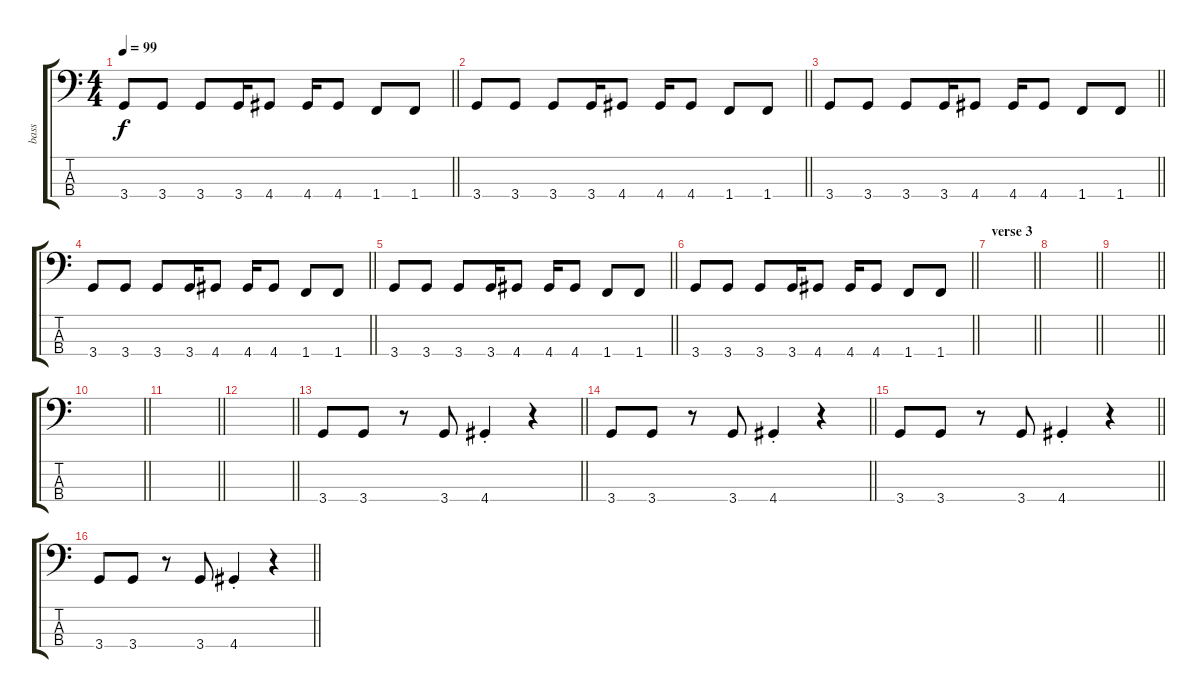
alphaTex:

\track ("bass " "bass ") {instrument electricbassfinger}
\staff {score tabs}
\tuning (G2 D2 A1 E1) {hide}
\ts (4 4)
\tempo 99
\clef f4
\barLineRight lightlight
\ks c
3.4.8{dy f} 3.4.8 3.4.8 3.4.16 4.4.8 4.4.16 4.4.8 1.4.8 1.4.8 |
\barLineRight lightlight
3.4.8 3.4.8 3.4.8 3.4.16 4.4.8 4.4.16 4.4.8 1.4.8 1.4.8 |
\barLineRight lightlight
3.4.8 3.4.8 3.4.8 3.4.16 4.4.8 4.4.16 4.4.8 1.4.8 1.4.8 |
\barLineRight lightlight
3.4.8 3.4.8 3.4.8 3.4.16 4.4.8 4.4.16 4.4.8 1.4.8 1.4.8 |
\barLineRight lightlight
3.4.8 3.4.8 3.4.8 3.4.16 4.4.8 4.4.16 4.4.8 1.4.8 1.4.8 |
\barLineRight lightlight
3.4.8 3.4.8 3.4.8 3.4.16 4.4.8 4.4.16 4.4.8 1.4.8 1.4.8 |
\section ("" "verse 3")
\barLineRight lightlight
|
\barLineRight lightlight
|
\barLineRight lightlight
|
\barLineRight lightlight
|
\barLineRight lightlight
|
\barLineRight lightlight
|
\barLineRight lightlight
3.4.8{volume 16} 3.4.8 r.8 3.4.8 4.4{st}.4 r.4 |
\barLineRight lightlight
3.4.8 3.4.8 r.8 3.4.8 4.4{st}.4 r.4 |
\barLineRight lightlight
3.4.8 3.4.8 r.8 3.4.8 4.4{st}.4 r.4 |
\barLineRight lightlight
3.4.8 3.4.8 r.8 3.4.8 4.4{st}.4 r.4
